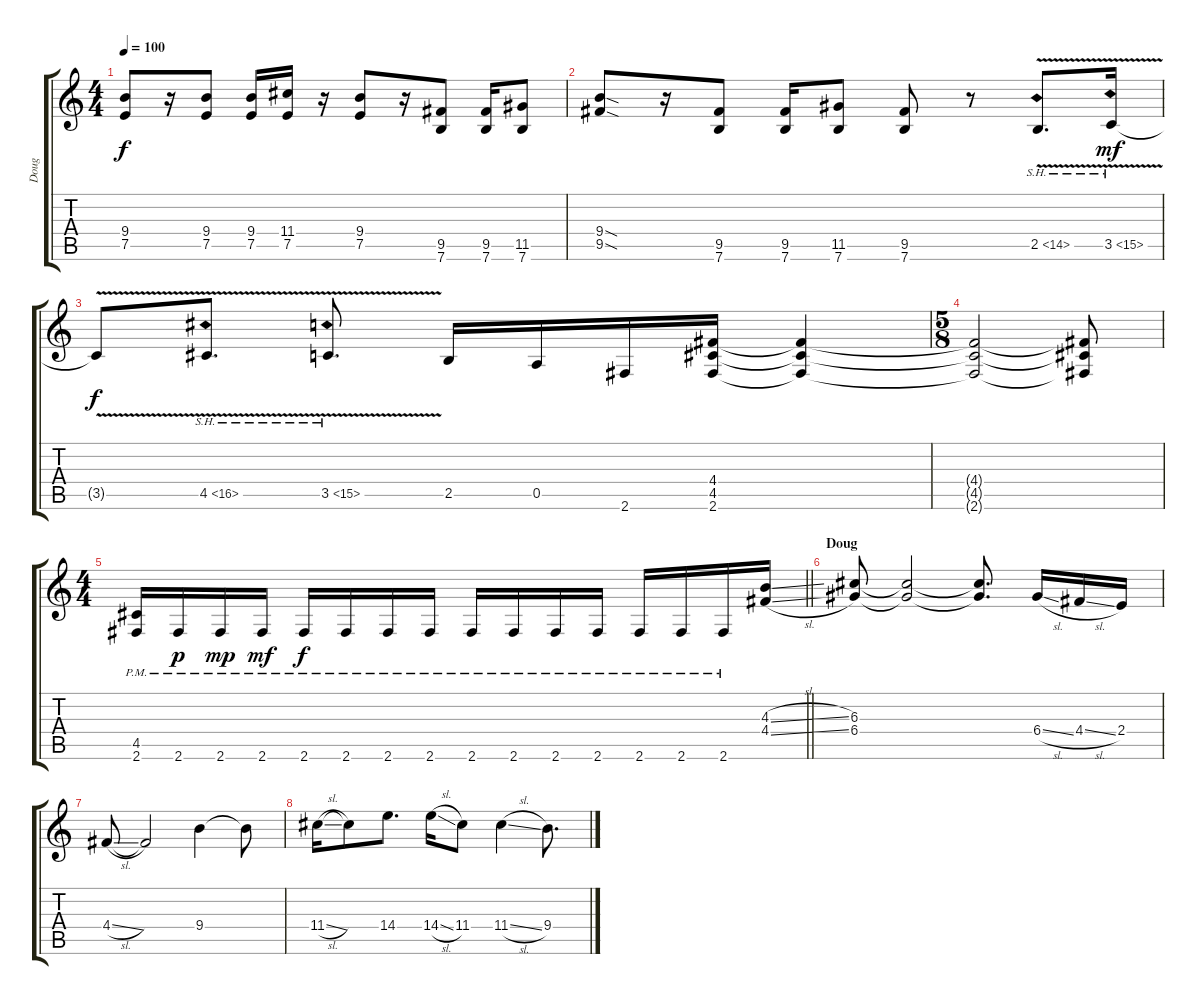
\track ("Doug" "Doug") {instrument overdrivenguitar}
\staff {score tabs}
\tuning (E4 B3 G3 D3 A2 E2) {hide}
\ts (4 4)
\tempo 100
\clef g2
\ks c
(9.4 7.5).8{dy f} r.16 (9.4 7.5).8 (9.4 7.5).16 (11.4 7.5).16 r.16 (9.4 7.5).8 r.16 (9.5 7.6).8 (9.5 7.6).16 (11.5 7.6).8 |
(9.4{sod} 9.5{sod}).8 r.16 (9.5 7.6).8 (9.5 7.6).16 (11.5 7.6).8 (9.5 7.6).8 r.8 2.5{sh 12 v}.8{d} 3.5{sh 12 v}.16{dy mf} |
3.5{t}.8{dy f} 4.5{sh 12 v}.8{d} 3.5{sh 12 v}.8{d} 2.5.16 0.5.16 2.6.16 (4.4 4.5 2.6).16 (4.4{t} 4.5{t} 2.6{t}).4 |
\ts (5 8)
(4.4{t} 4.5{t} 2.6{t}).2 (4.4{t} 4.5{t} 2.6{t}).8 |
\ts (4 4)
\barLineRight lightlight
(4.5{pm} 2.6{pm}).16 2.6{pm}.16{dy p} 2.6{pm}.16{dy mp} 2.6{pm}.16{dy mf} 2.6{pm}.16{dy f} 2.6{pm}.16 2.6{pm}.16 2.6{pm}.16 2.6{pm}.16 2.6{pm}.16 2.6{pm}.16 2.6{pm}.16 2.6{pm}.16 2.6{pm}.16 2.6{pm}.16 (4.3{sl} 4.4{sl}).16 |
\section ("" "Doug")
(6.3 6.4).8{volume 14 balance 8} (6.3{t} 6.4{t}).2 (6.3{t} 6.4{t}).8{d} 6.4{sl}.16 4.4{sl}.16 2.4.16 |
4.4{sl}.8 4.4{t}.2 9.4.4 9.4{t}.8 |
11.4{sl}.16 11.4{t}.8 14.4.8{d} 14.4{sl}.16 11.4.8 11.4{sl}.4 9.4.8{d}
